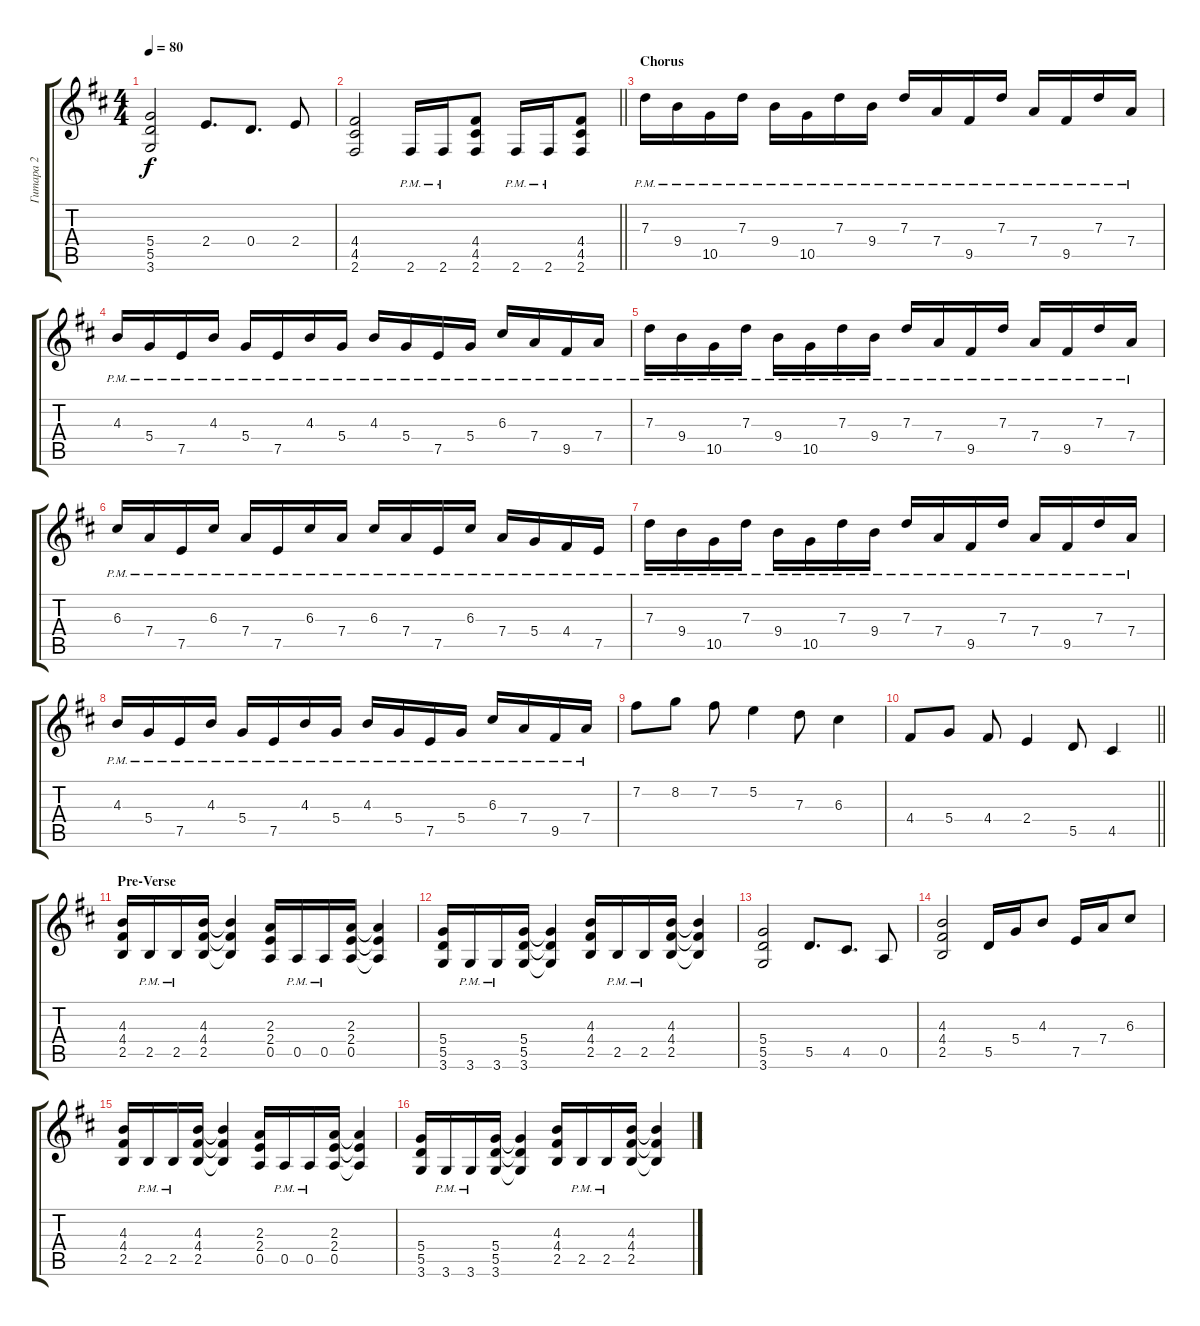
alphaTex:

\track ("Гитара 2" "Гитара 2") {instrument distortionguitar}
\staff {score tabs}
\tuning (E4 B3 G3 D3 A2 E2) {hide}
\ts (4 4)
\tempo 80
\clef g2
\ks bminor
(5.4 5.5 3.6).2{dy f} 2.4.8{d} 0.4.8{d} 2.4.8 |
\barLineRight lightlight
(4.4 4.5 2.6).2 2.6{pm}.16 2.6{pm}.16 (4.4 4.5 2.6).8 2.6{pm}.16 2.6{pm}.16 (4.4 4.5 2.6).8 |
\section ("" "Chorus")
7.3{pm}.16 9.4{pm}.16 10.5{pm}.16 7.3{pm}.16 9.4{pm}.16 10.5{pm}.16 7.3{pm}.16 9.4{pm}.16 7.3{pm}.16 7.4{pm}.16 9.5{pm}.16 7.3{pm}.16 7.4{pm}.16 9.5{pm}.16 7.3{pm}.16 7.4{pm}.16 |
4.3{pm}.16 5.4{pm}.16 7.5{pm}.16 4.3{pm}.16 5.4{pm}.16 7.5{pm}.16 4.3{pm}.16 5.4{pm}.16 4.3{pm}.16 5.4{pm}.16 7.5{pm}.16 5.4{pm}.16 6.3{pm}.16 7.4{pm}.16 9.5{pm}.16 7.4{pm}.16 |
7.3{pm}.16 9.4{pm}.16 10.5{pm}.16 7.3{pm}.16 9.4{pm}.16 10.5{pm}.16 7.3{pm}.16 9.4{pm}.16 7.3{pm}.16 7.4{pm}.16 9.5{pm}.16 7.3{pm}.16 7.4{pm}.16 9.5{pm}.16 7.3{pm}.16 7.4{pm}.16 |
6.3{pm}.16 7.4{pm}.16 7.5{pm}.16 6.3{pm}.16 7.4{pm}.16 7.5{pm}.16 6.3{pm}.16 7.4{pm}.16 6.3{pm}.16 7.4{pm}.16 7.5{pm}.16 6.3{pm}.16 7.4{pm}.16 5.4{pm}.16 4.4{pm}.16 7.5{pm}.16 |
7.3{pm}.16 9.4{pm}.16 10.5{pm}.16 7.3{pm}.16 9.4{pm}.16 10.5{pm}.16 7.3{pm}.16 9.4{pm}.16 7.3{pm}.16 7.4{pm}.16 9.5{pm}.16 7.3{pm}.16 7.4{pm}.16 9.5{pm}.16 7.3{pm}.16 7.4{pm}.16 |
4.3{pm}.16 5.4{pm}.16 7.5{pm}.16 4.3{pm}.16 5.4{pm}.16 7.5{pm}.16 4.3{pm}.16 5.4{pm}.16 4.3{pm}.16 5.4{pm}.16 7.5{pm}.16 5.4{pm}.16 6.3{pm}.16 7.4{pm}.16 9.5{pm}.16 7.4{pm}.16 |
7.2.8 8.2.8 7.2.8 5.2.4 7.3.8 6.3.4 |
\barLineRight lightlight
4.4.8 5.4.8 4.4.8 2.4.4 5.5.8 4.5.4 |
\section ("" "Pre-Verse")
(4.3 4.4 2.5).16 2.5{pm}.16 2.5{pm}.16 (4.3 4.4 2.5).16 (4.3{t} 4.4{t} 2.5{t}).4 (2.3 2.4 0.5).16 0.5{pm}.16 0.5{pm}.16 (2.3 2.4 0.5).16 (2.3{t} 2.4{t} 0.5{t}).4 |
(5.4 5.5 3.6).16 3.6{pm}.16 3.6{pm}.16 (5.4 5.5 3.6).16 (5.4{t} 5.5{t} 3.6{t}).4 (4.3 4.4 2.5).16 2.5{pm}.16 2.5{pm}.16 (4.3 4.4 2.5).16 (4.3{t} 4.4{t} 2.5{t}).4 |
(5.4 5.5 3.6).2 5.5.8{d} 4.5.8{d} 0.5.8 |
(4.3 4.4 2.5).2 5.5.16 5.4.16 4.3.8 7.5.16 7.4.16 6.3.8 |
(4.3 4.4 2.5).16 2.5{pm}.16 2.5{pm}.16 (4.3 4.4 2.5).16 (4.3{t} 4.4{t} 2.5{t}).4 (2.3 2.4 0.5).16 0.5{pm}.16 0.5{pm}.16 (2.3 2.4 0.5).16 (2.3{t} 2.4{t} 0.5{t}).4 |
(5.4 5.5 3.6).16 3.6{pm}.16 3.6{pm}.16 (5.4 5.5 3.6).16 (5.4{t} 5.5{t} 3.6{t}).4 (4.3 4.4 2.5).16 2.5{pm}.16 2.5{pm}.16 (4.3 4.4 2.5).16 (4.3{t} 4.4{t} 2.5{t}).4
